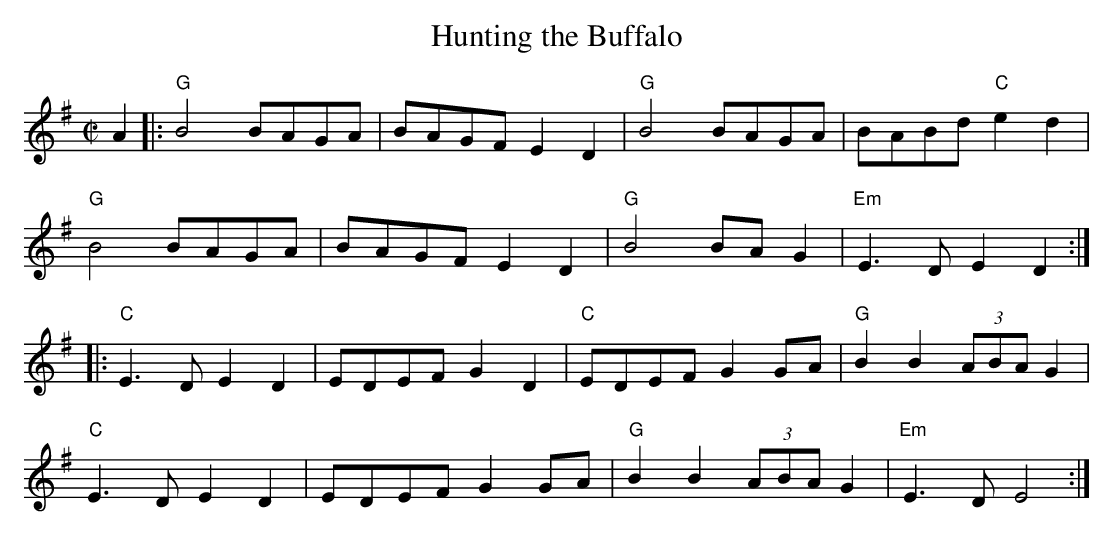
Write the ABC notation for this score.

X:1
M:C|
T:Hunting the Buffalo
L:1/8
K:G
A2 |:"G"B4 BAGA | BAGFE2D2 |"G" B4BAGA | BABd"C"e2d2 |
"G"B4 BAGA | BAGFE2D2 |"G" B4BAG2 |"Em"E3DE2D2 :|
|:"C"E3DE2D2 | EDEFG2D2 |"C" EDEFG2GA |"G" B2B2 (3ABAG2 |
"C"E3DE2D2 | EDEFG2GA | "G"B2B2(3ABA G2 | "Em"E3DE4 :|
